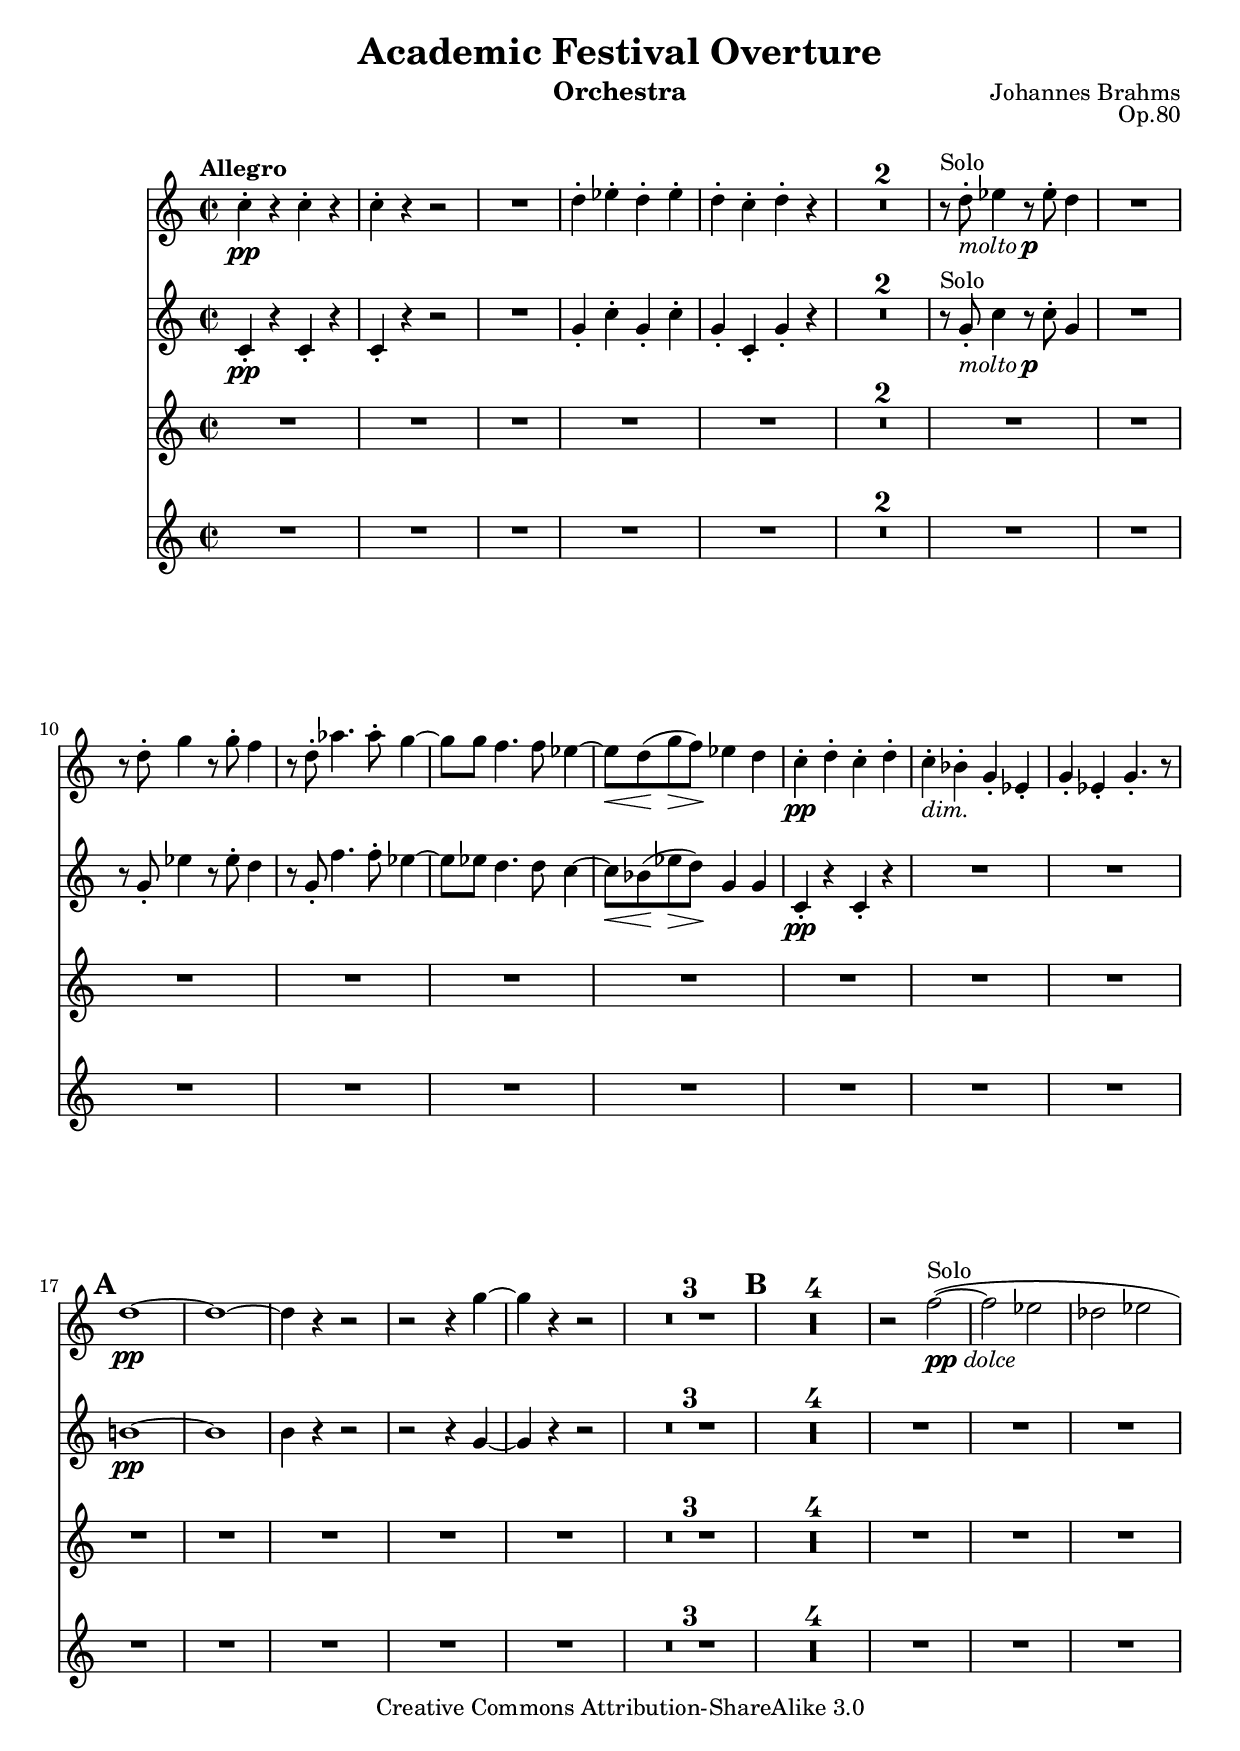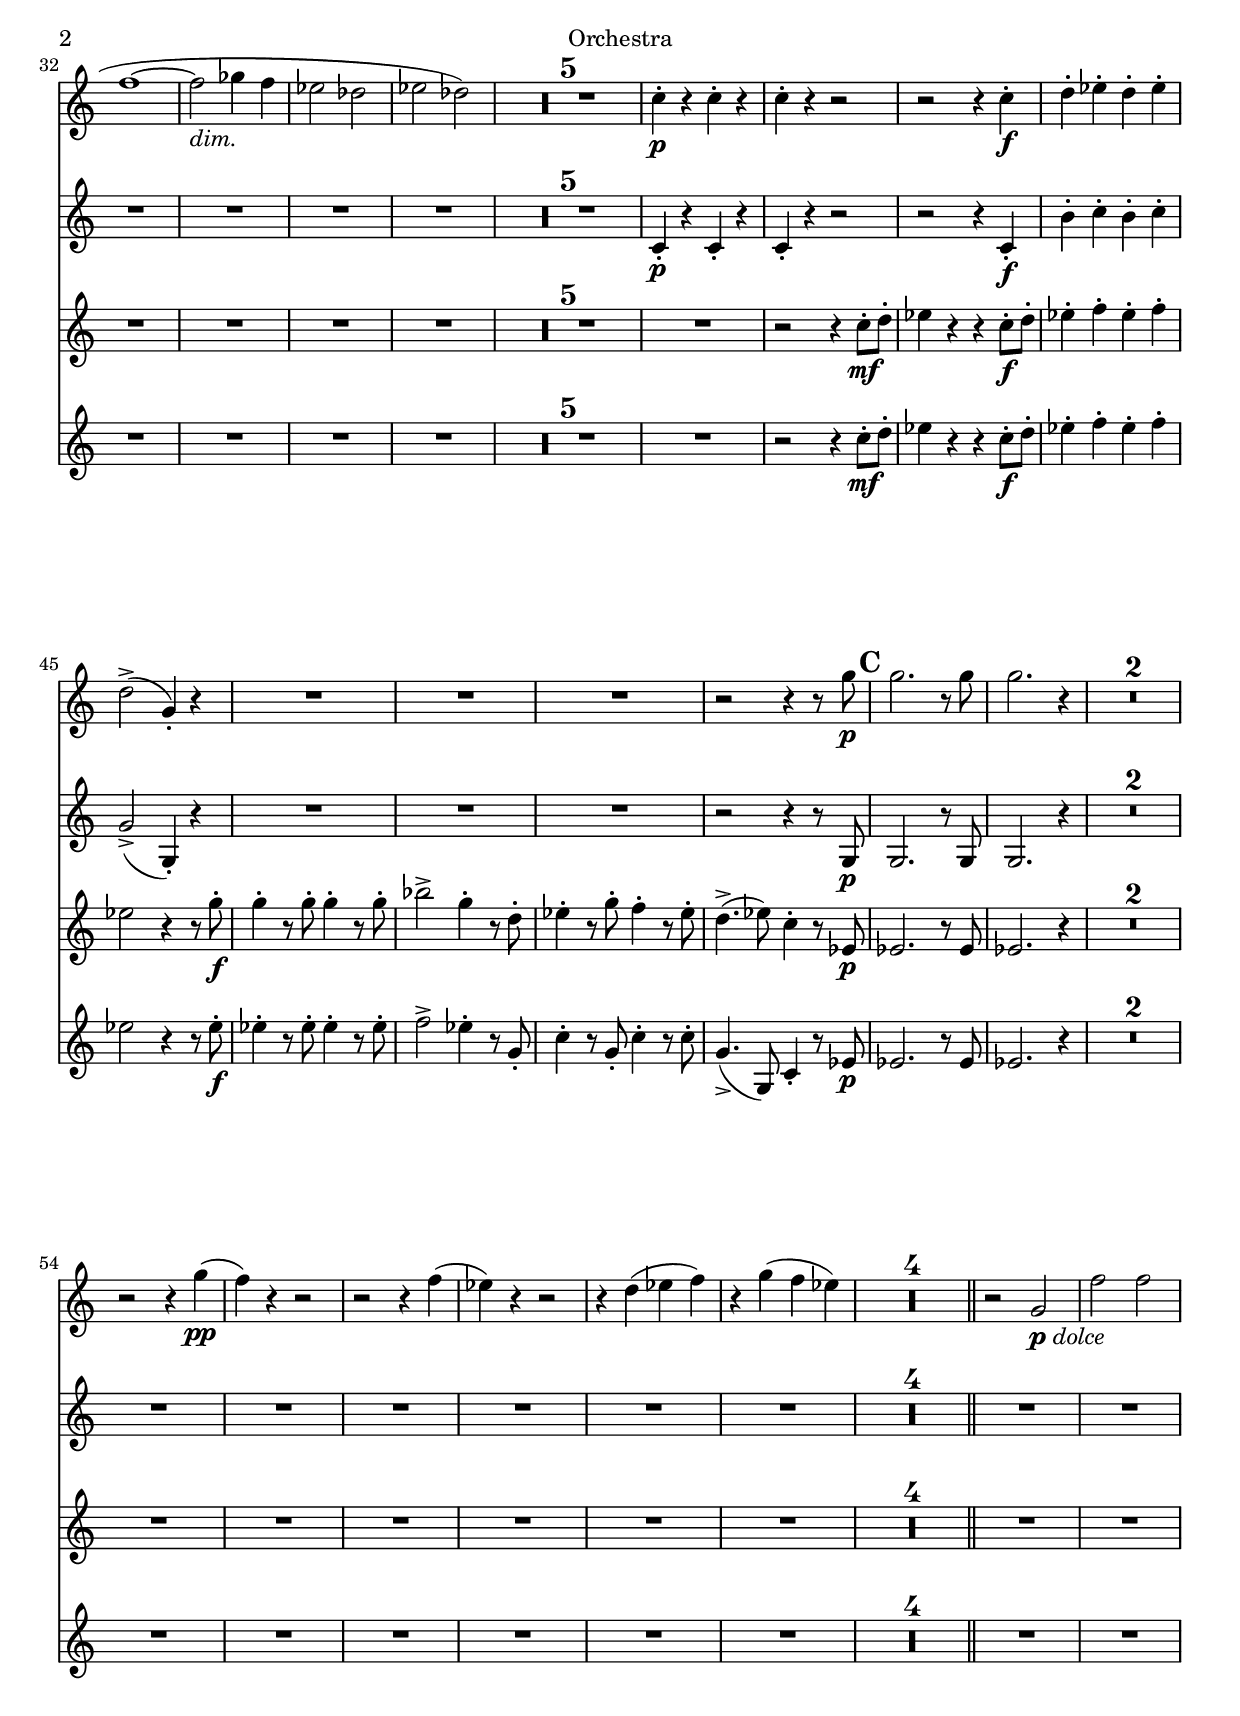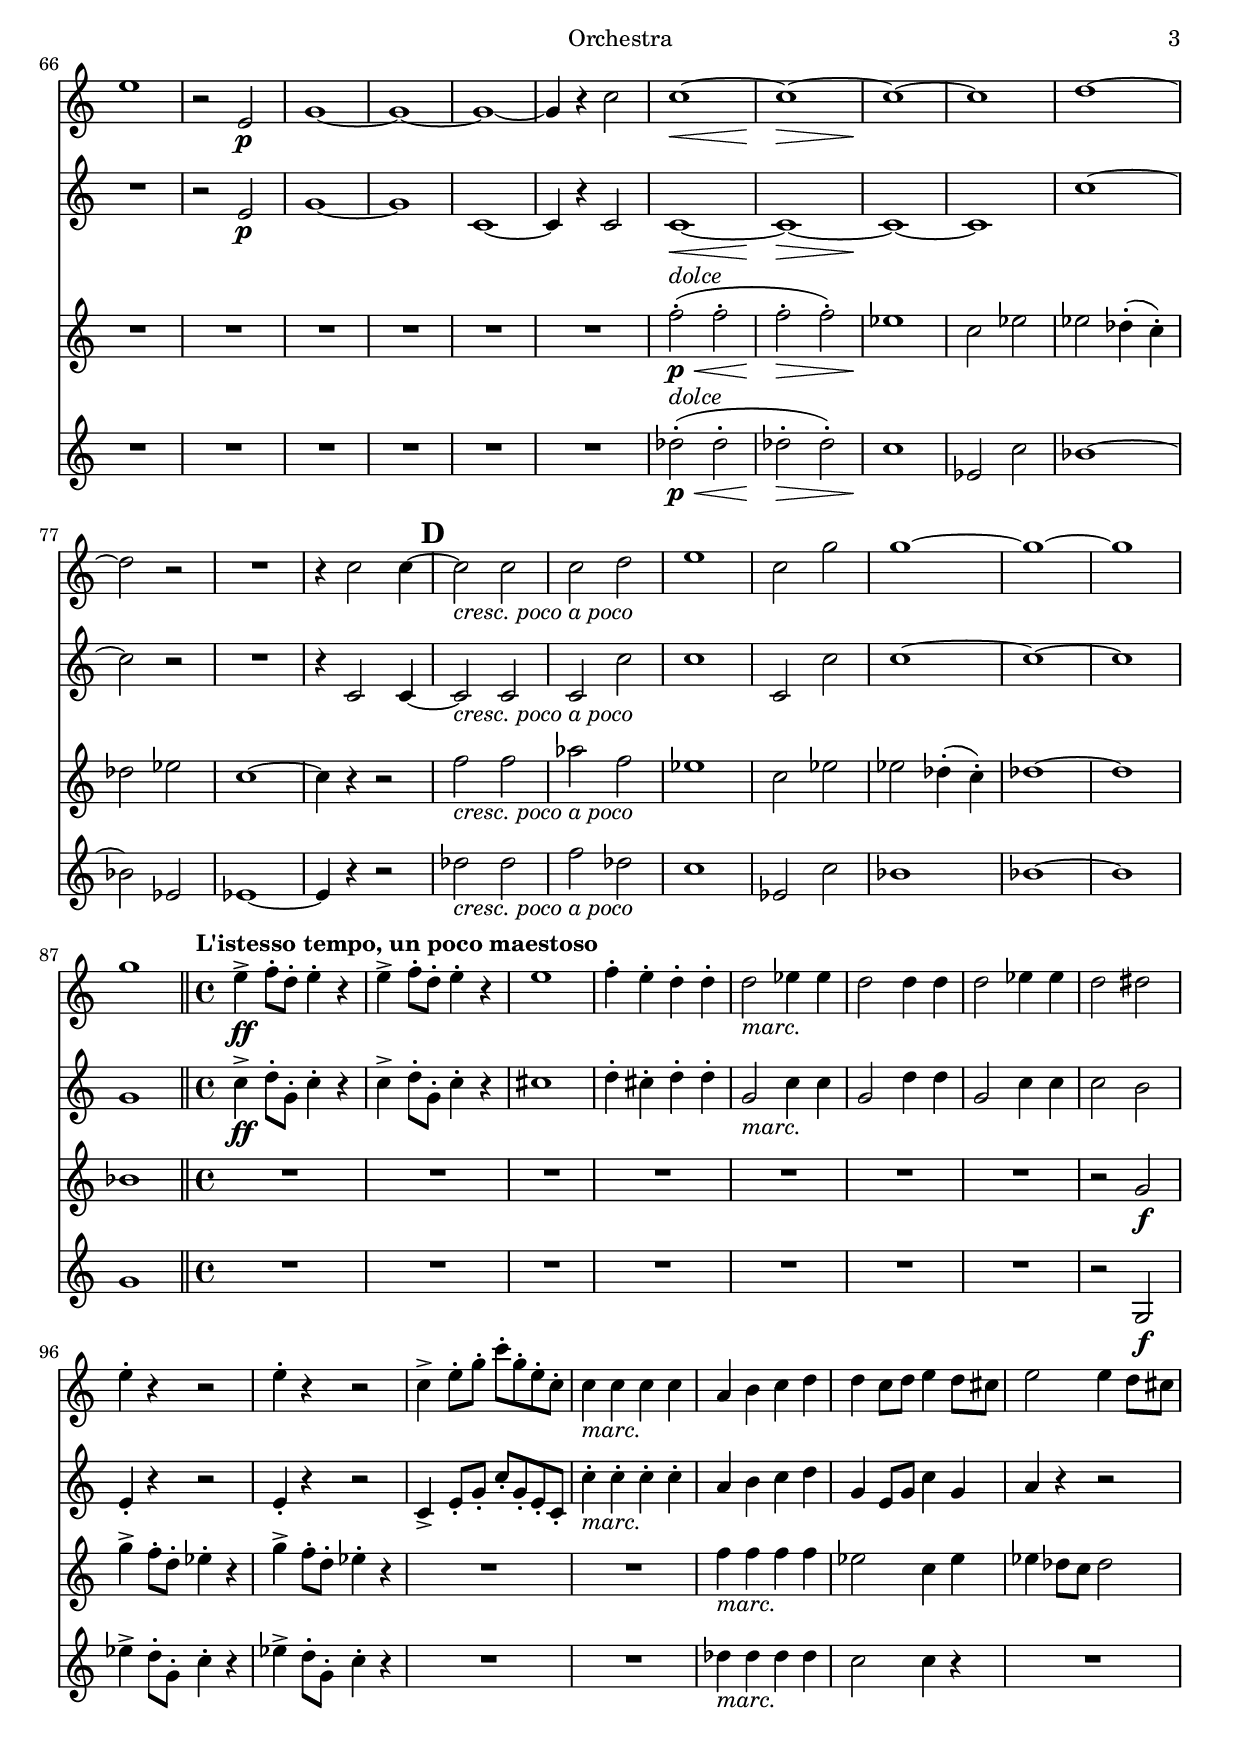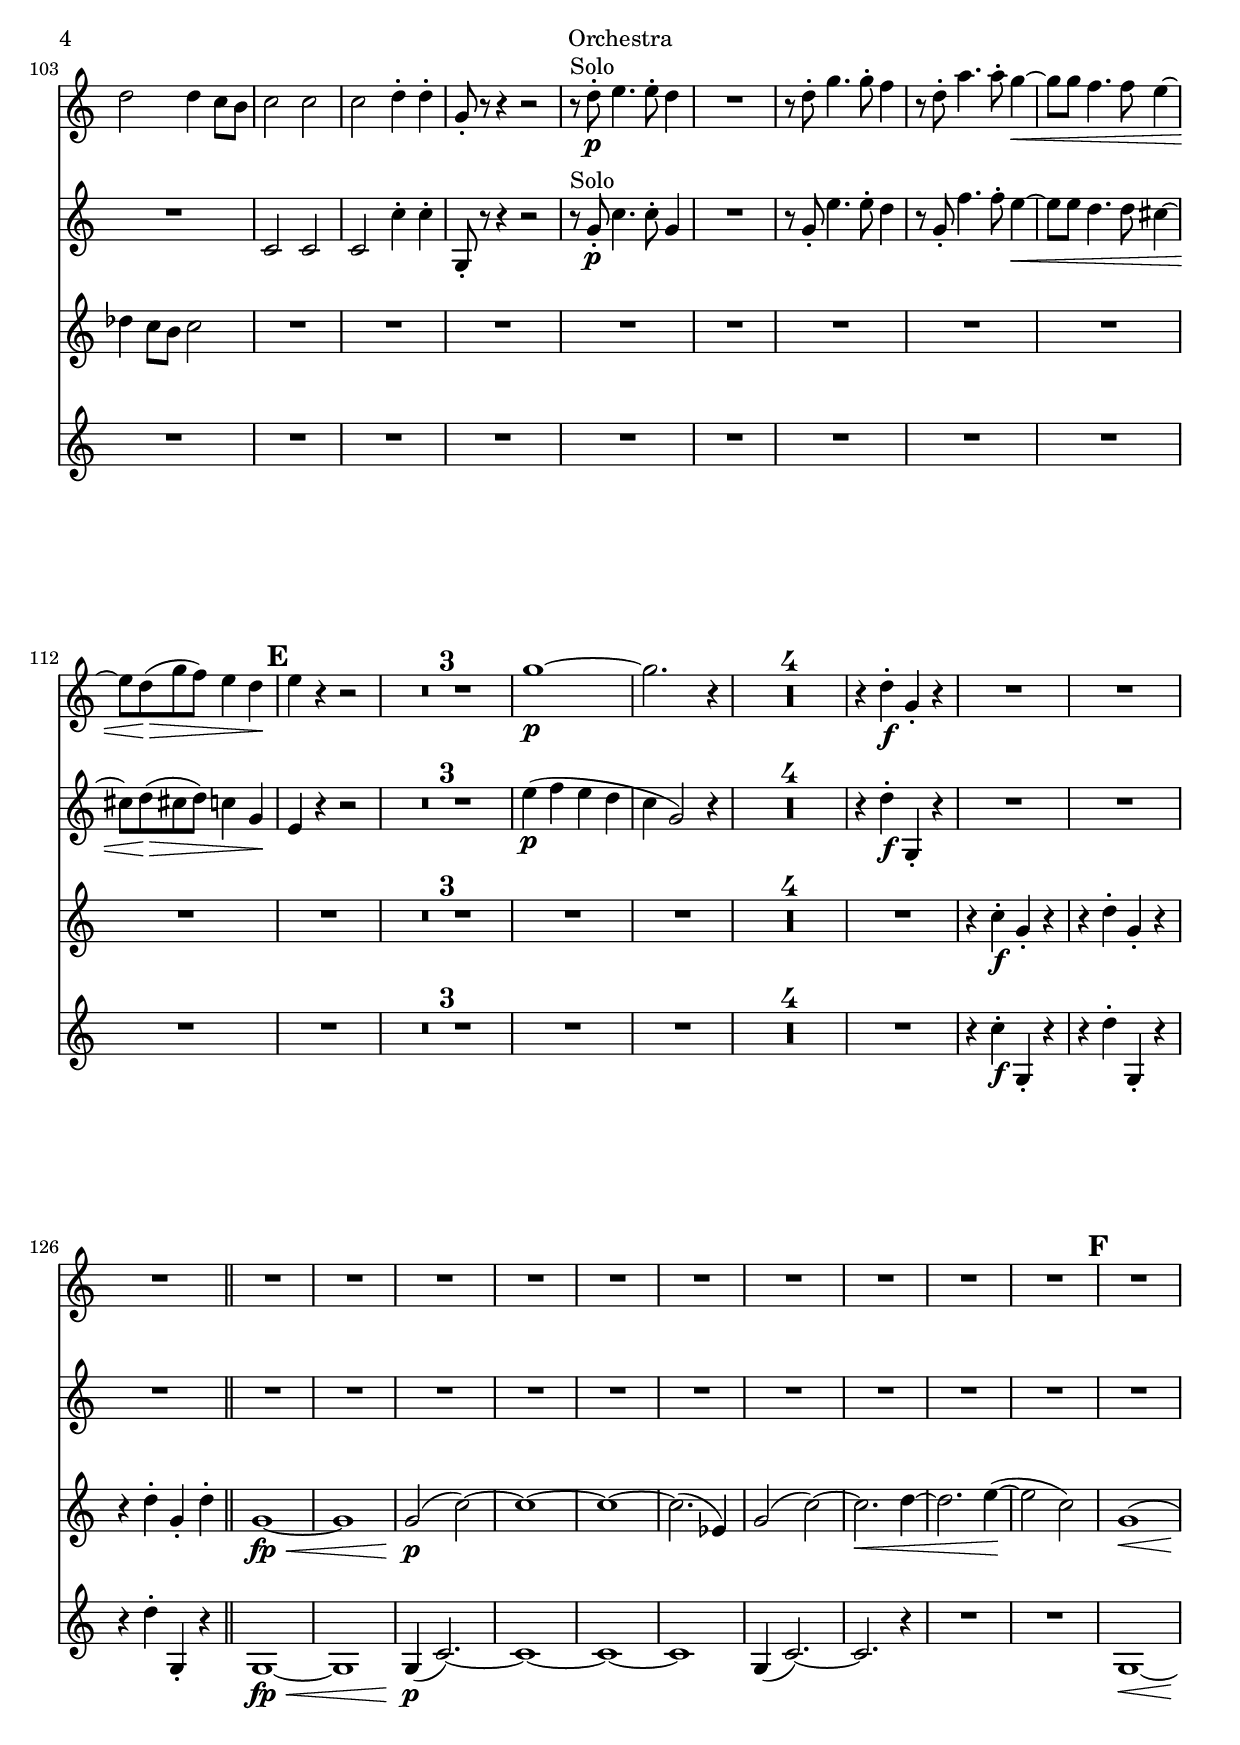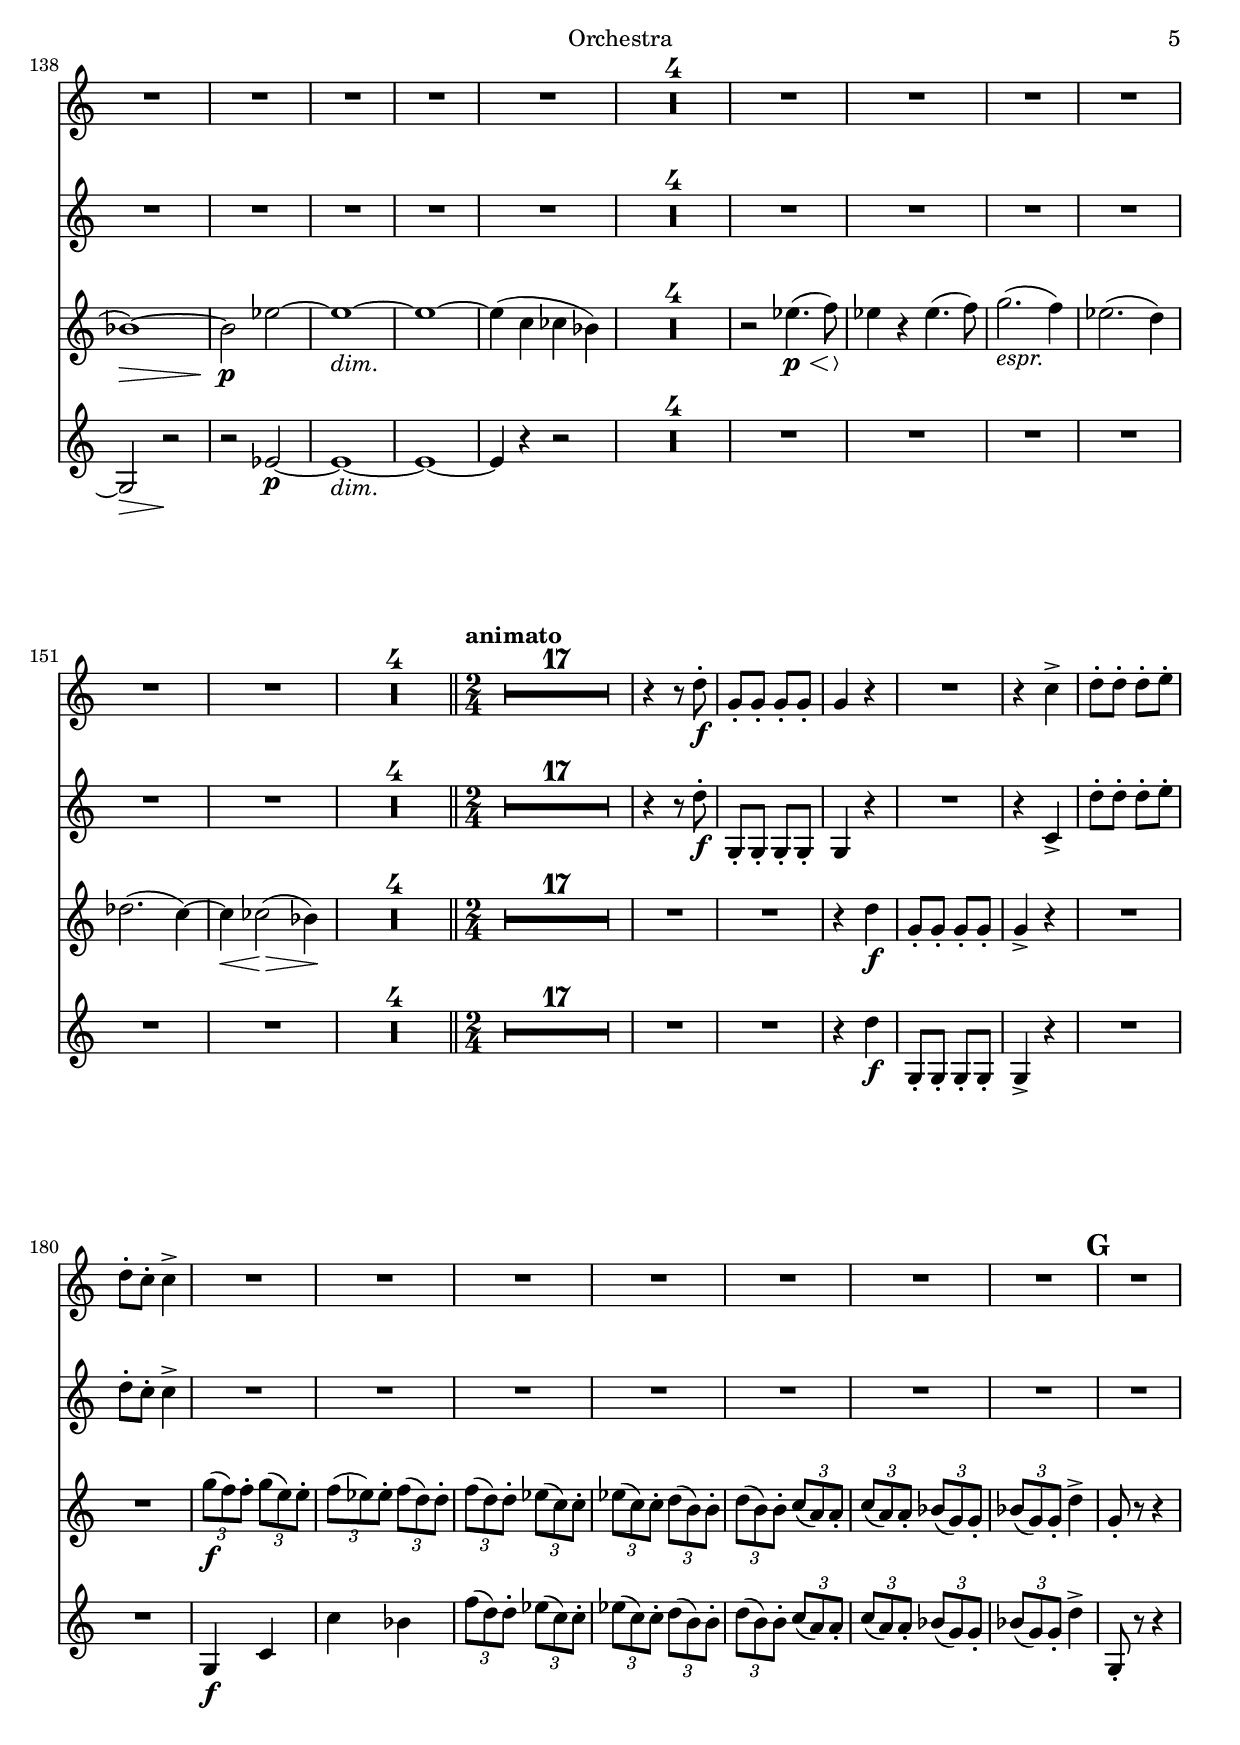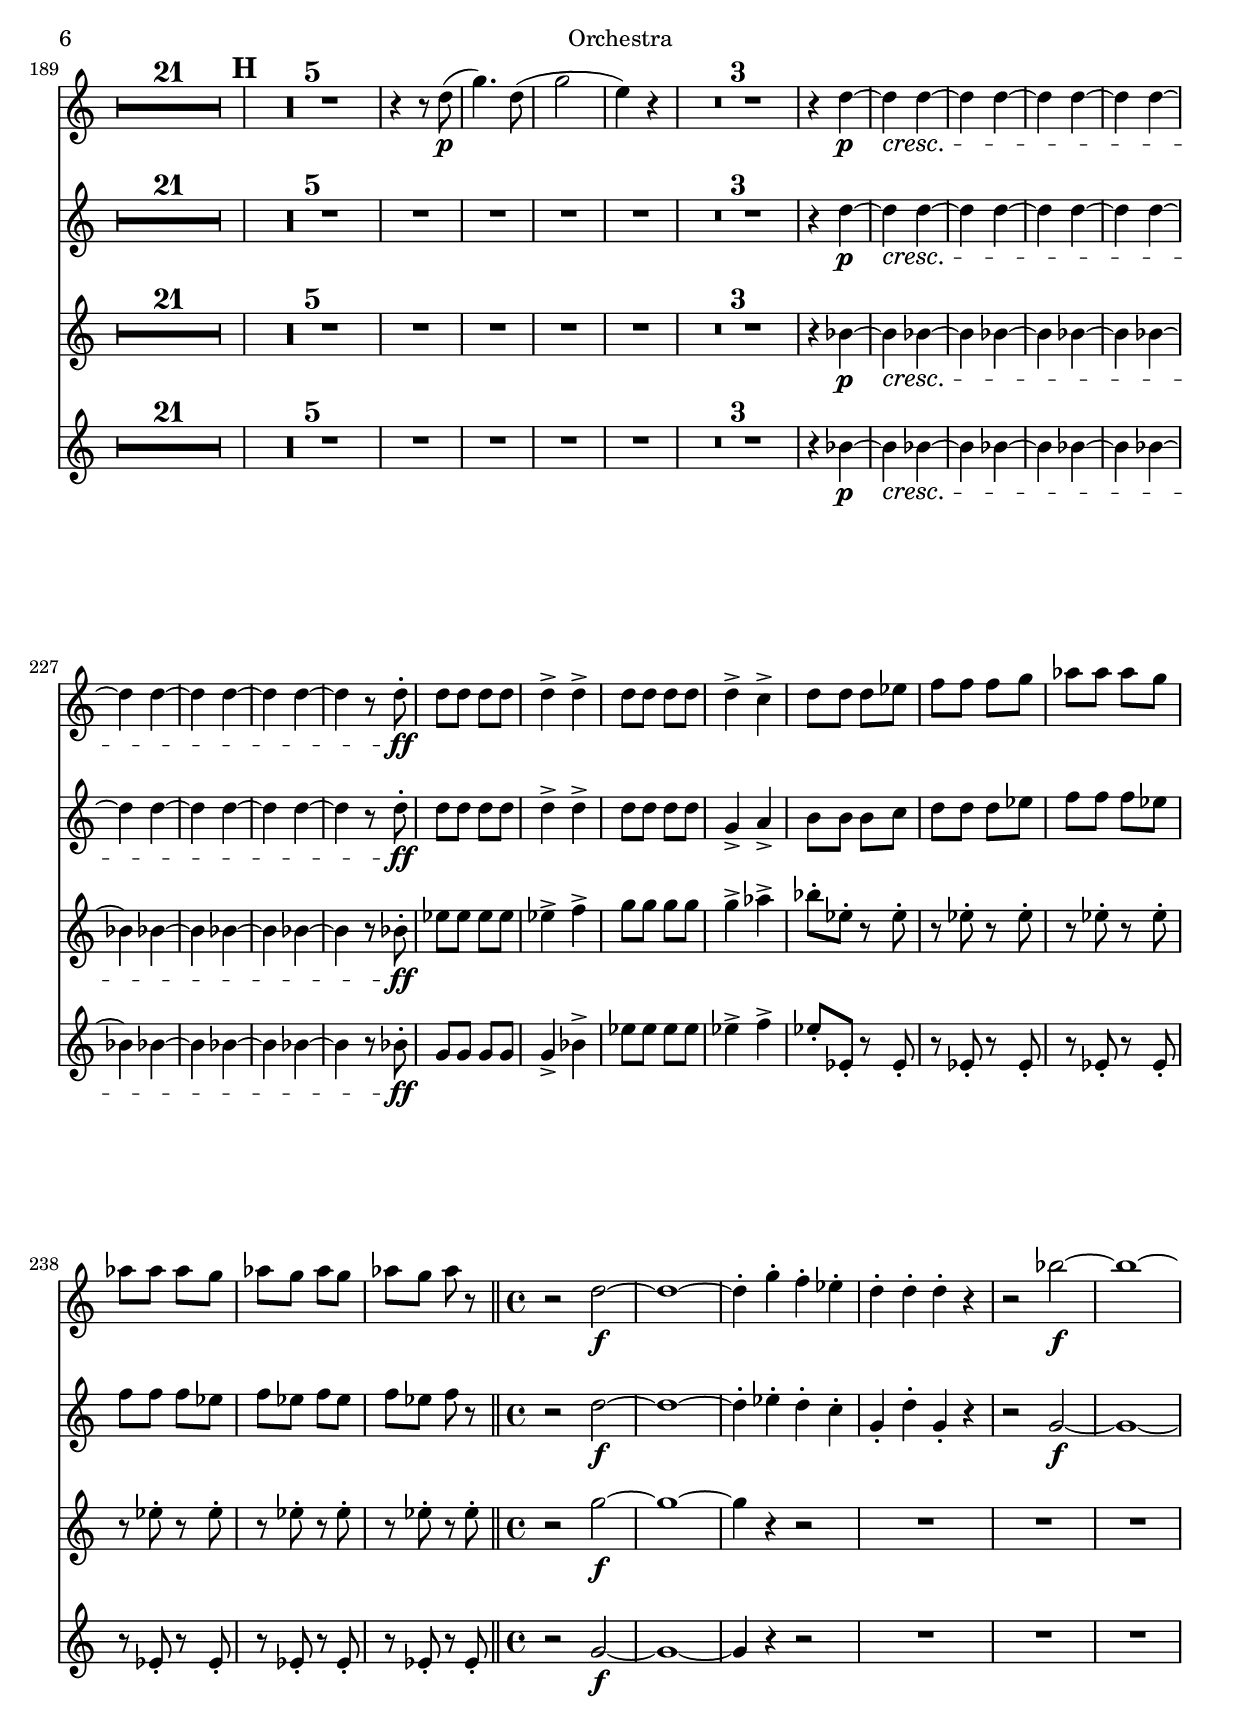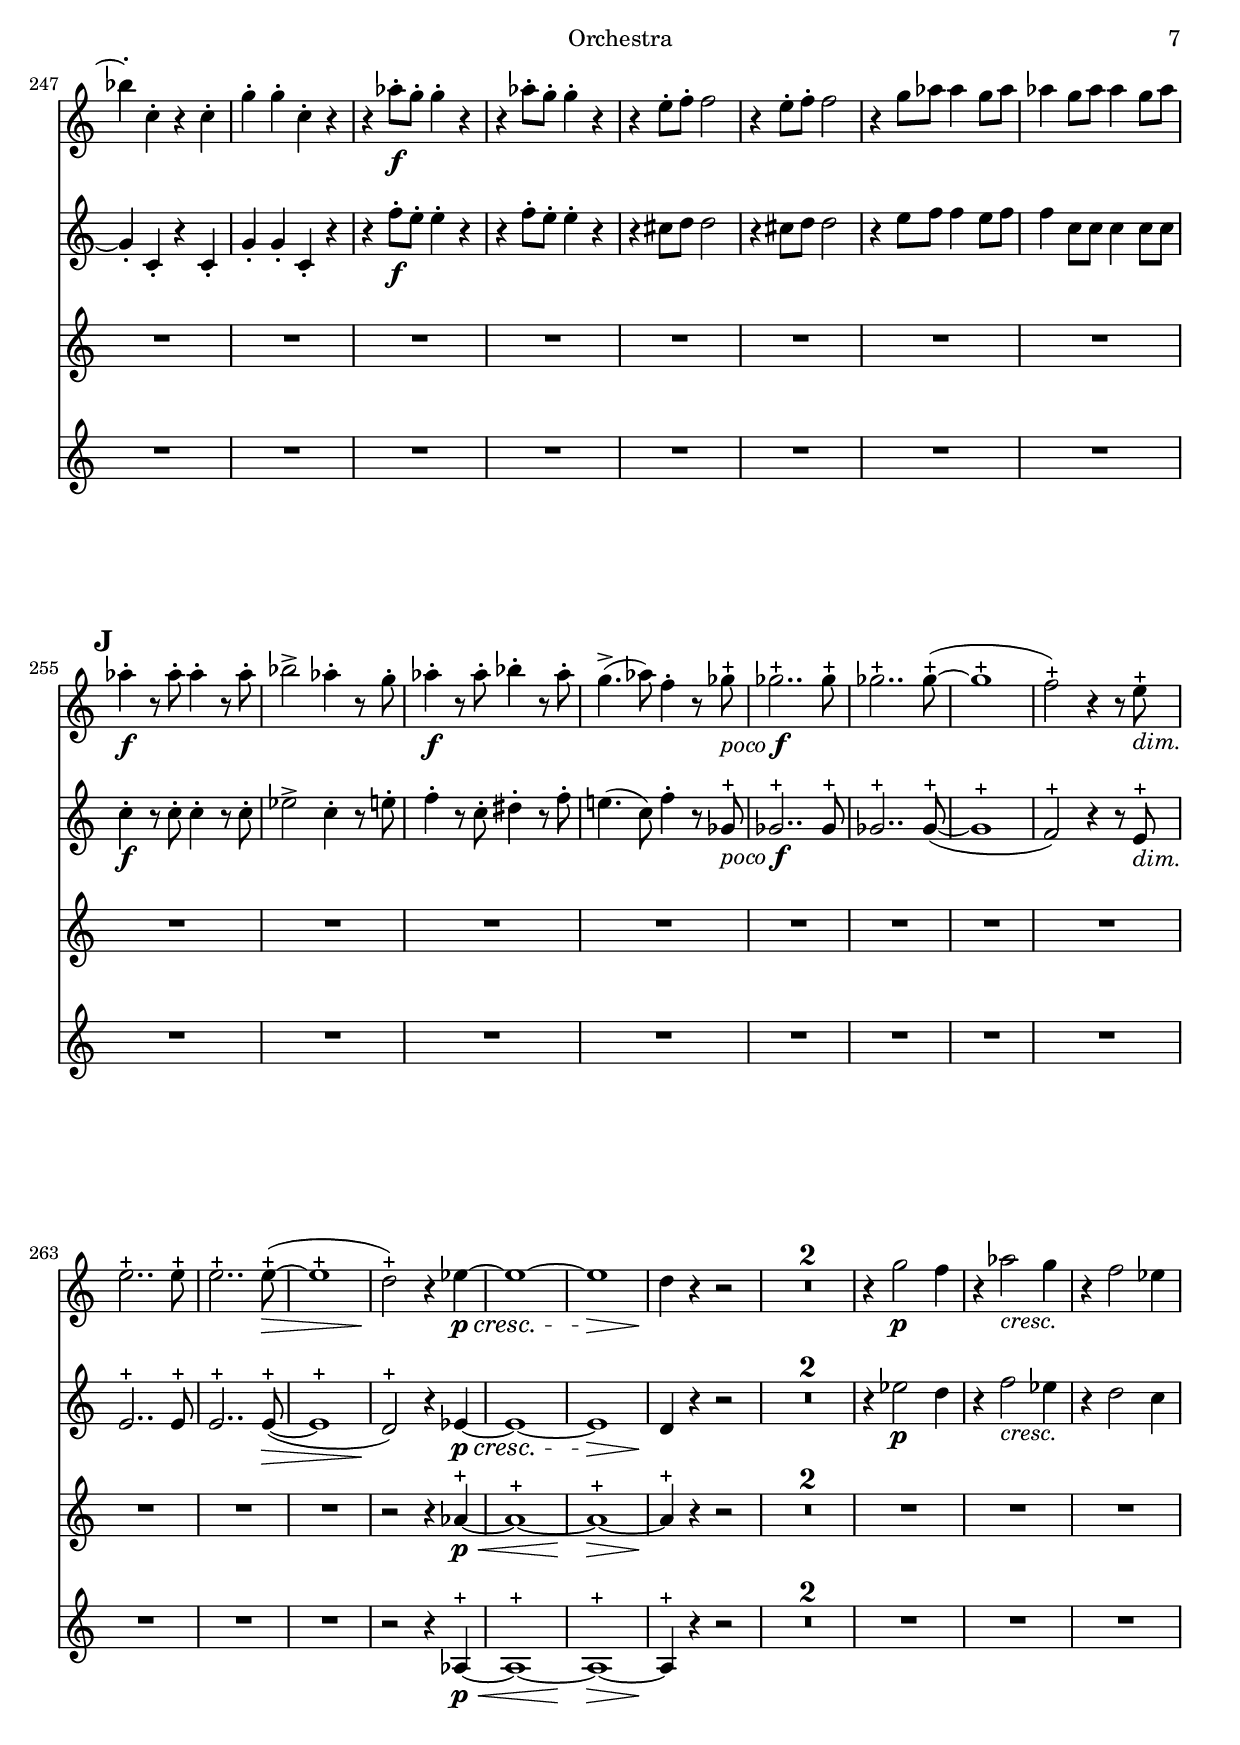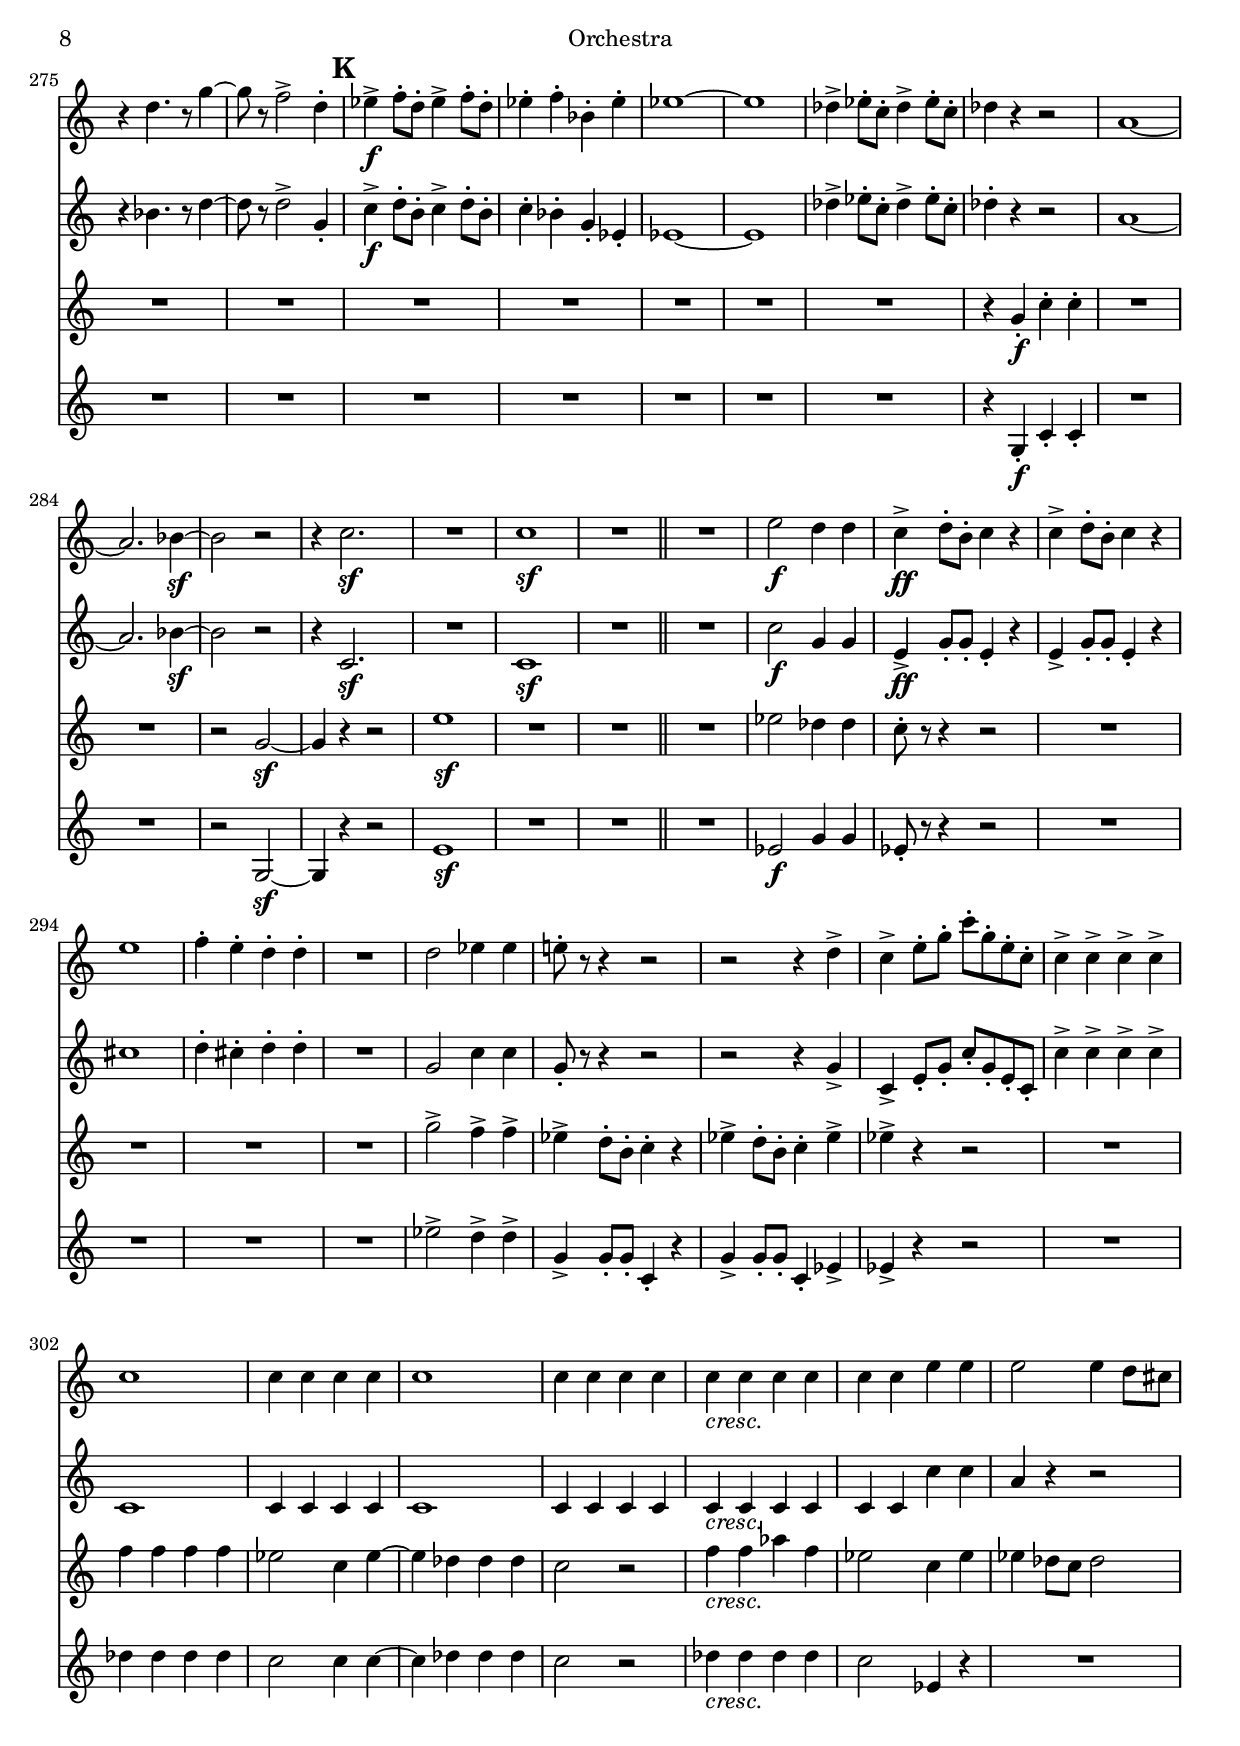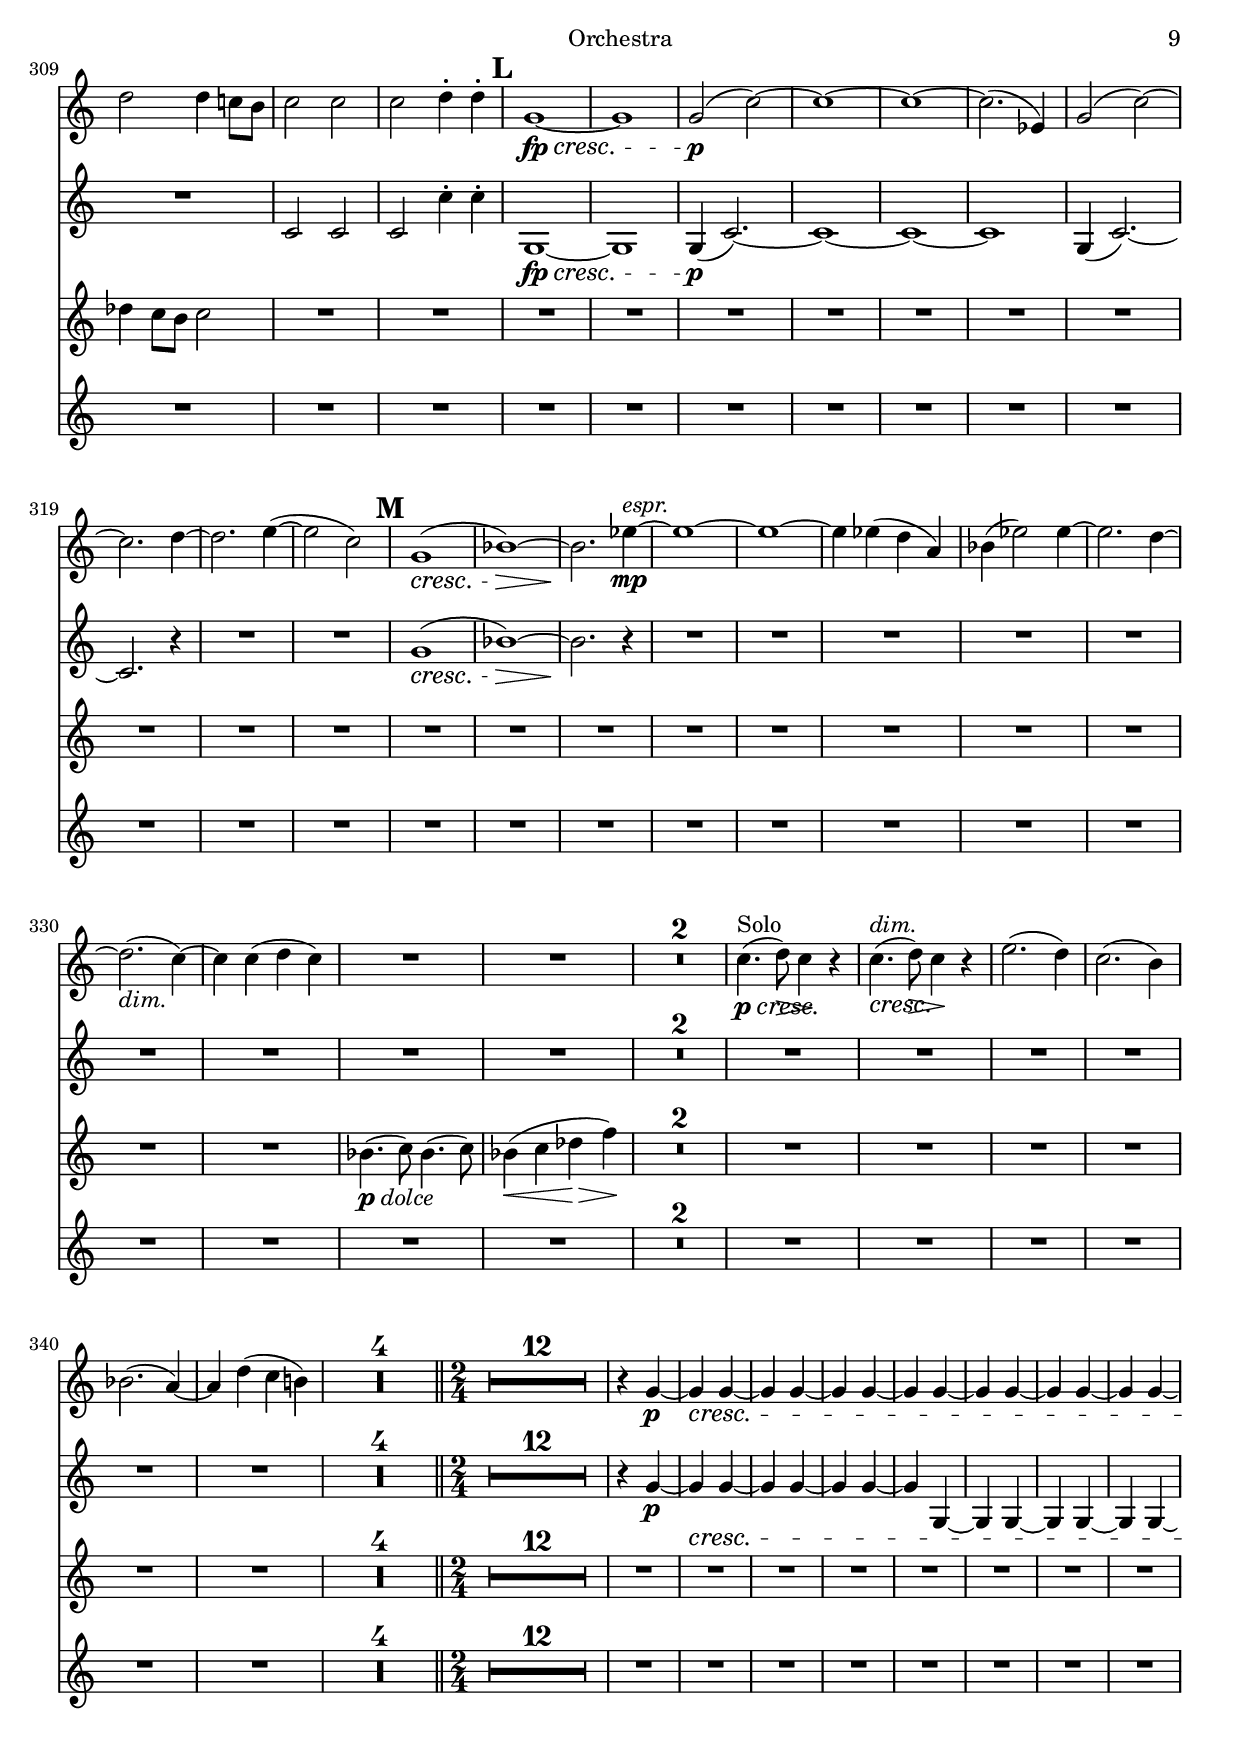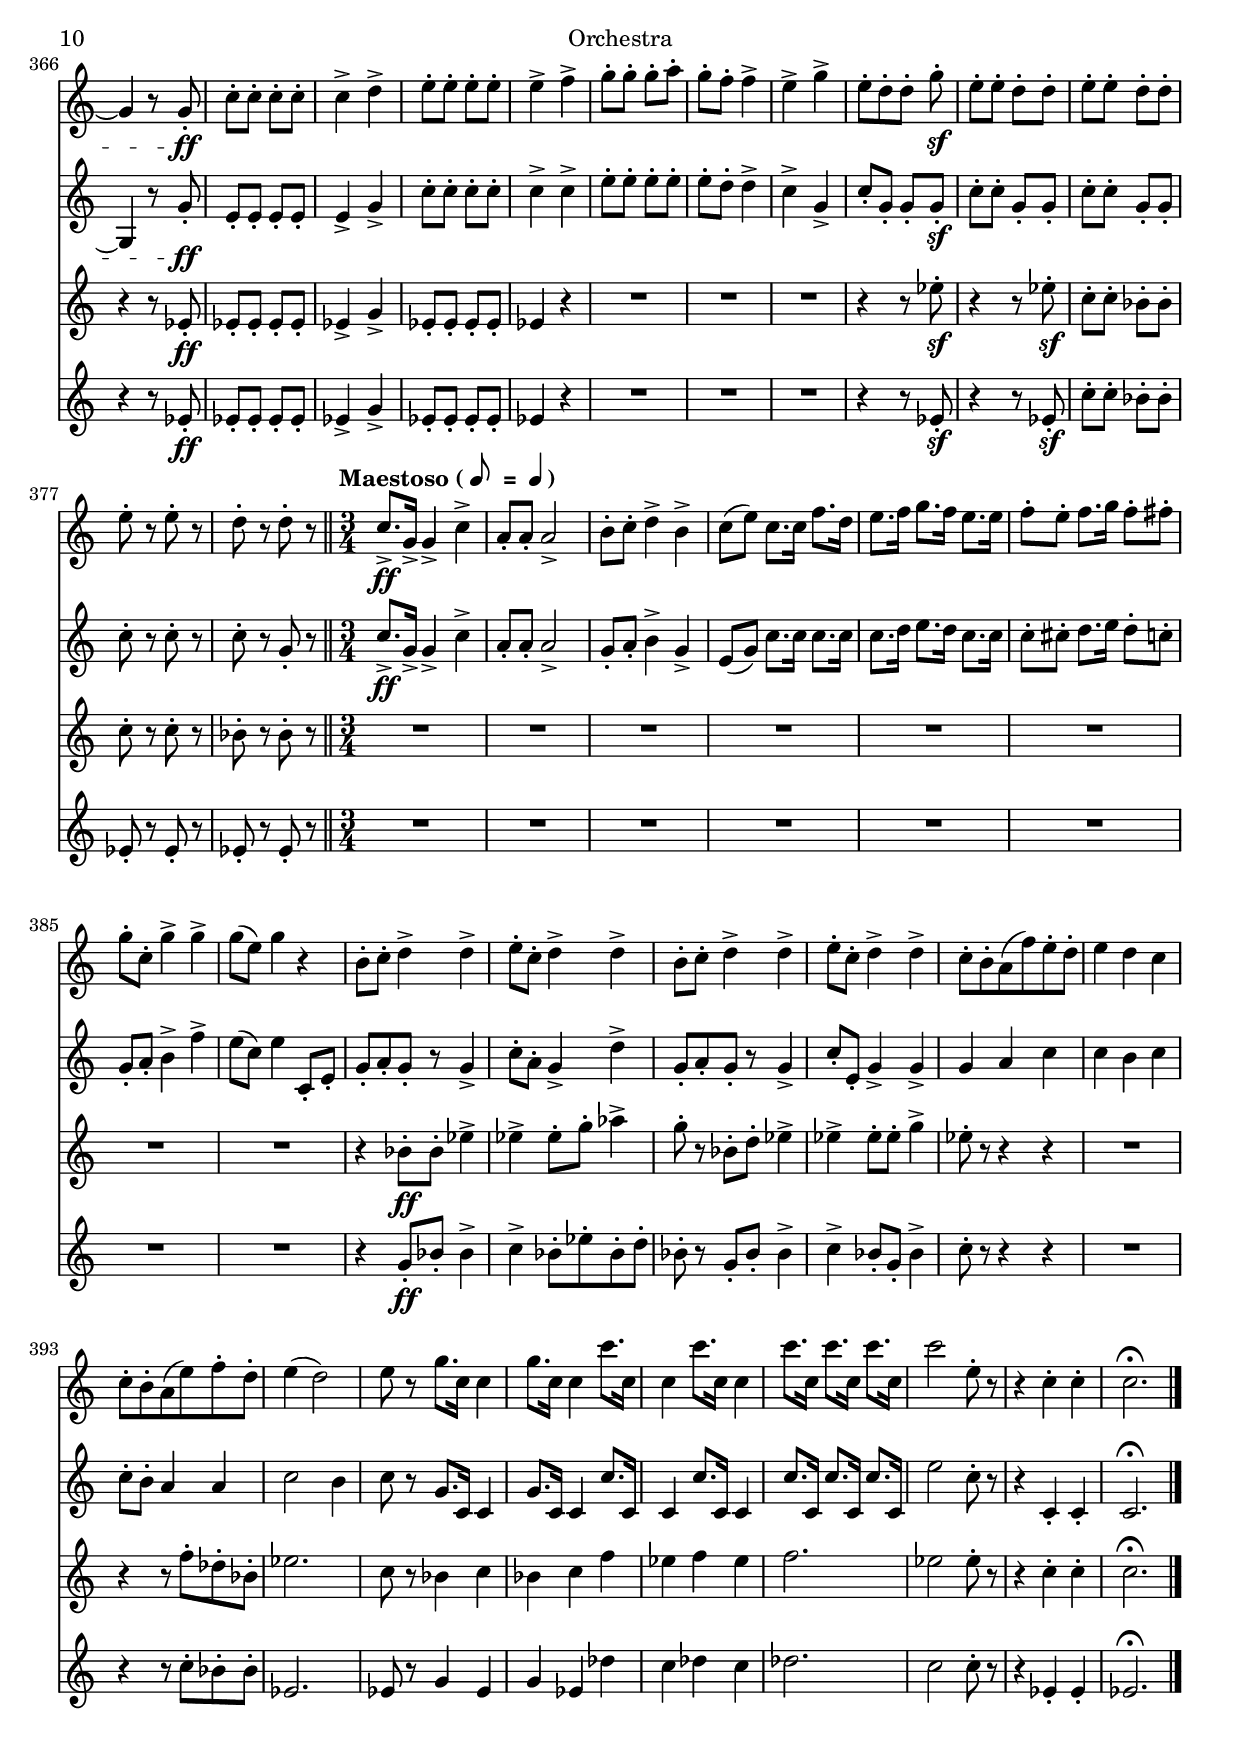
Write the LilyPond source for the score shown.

\version "2.12.2"

\include "defs.lyi"
\version "2.12.2"

%TODO: switch to relative mode
hornOne =
{
  \transposition c
  c''4-.\pp r c''-. r |
  c''4-. r r2 |
  R1 |
  d''4-. ees''-. d''-. ees''-. |
  d''-. c''-. d''-. r |
  R1*2 |
  r8^\markup{Solo} d''8-.-\markup{\italic molto \dynamic p} ees''4 r8 ees''8-. d''4 |
  R1 |
  r8 d''8-. g''4 r8 g''8-. f''4 |
  r8 d''8-. aes''4. aes''8-. g''4 ~ |
  g''8 g''8 f''4. f''8 ees''4 ~ |
  ees''8 \<  d''\! (g'' \>  f''\!) ees''4 d'' |
  c''4-.\pp d''-. c''-. d''-. |
  c''-.-\markup{\italic dim.} bes'-. g'-. ees'-. |
  g'-. ees'-. g'4.-. r8 |

  %\mark "A"
  d''1\pp ~ |
  d''1 ~ |
  d''4 r4 r2 |
  r2 r4 g'' ~ |
  g'' r4 r2 |
  R1*3 |

  %\mark "B"
  R1*4 |
  r2 f''^\markup{\hspace #0.0 \raise #0.5 Solo}_\markup{\dynamic pp \italic dolce}( ~ |
  f'' ees'' |
  des'' ees'' |
  f''1 ~ |
  f''2-\markup{\italic dim.} ges''4 f'' |
  ees''2 des'' |
  ees'' des'') |
  R1*5 |
  c''4-.\p r c''-. r |
  c''4-. r r2 |
  r r4 c''-.\f
  d''4-. ees''-. d''-. ees''-. |
  d''2->(  g'4)-. r |
  R1*3 |
  r2 r4 r8 g''\p |

  %\mark "C"
  g''2. r8 g'' |
  g''2. r4 |
  R1*2 |
  r2 r4 g''\pp( |
  f'') r r2 |
  r r4 f''( |
  ees'') r r2 |
  r4 d''( ees''  f'') |
  r4 g''( f''  ees'') |
  R1*4 |
  r2 g'-\markup{\dynamic p \italic dolce} |
  f'' f'' |
  e''1 |
  r2 e'\p |
  g'1 ~ |
  g' ~ |
  g' ~ |
  g'4 r4 c''2 |
  c''1 \< ~ |
  c''1 \> ~ |
  c''1\! ~ |
  c''1 |
  d''1 ~ |
  d''2 r2 |
  R1 |
  r4 c''2 c''4 ~ |

  %\mark "D"
  c''2-\markup{\italic {cresc. poco a poco}} c'' |
  c'' d'' |
  e''1 |
  c''2 g'' |
  g''1 ~ |
  g'' ~ |
  g'' |
  g'' |

  %\time 4/4
  e''4->\ff f''8-. d''-. e''4-. r4 |
  e''4-> f''8-. d''-. e''4-. r4 |
  e''1 |
  f''4-. e''-. d''-. d''-. |
  d''2-\markup{\italic marc.} ees''4 ees'' |
  d''2 d''4 d'' |
  d''2 ees''4 ees'' |
  d''2 dis'' |
  e''4-. r4 r2 |
  e''4-. r4 r2 |
  c''4-> e''8-. g''-. c'''-. g''-. e''-. c''-. |
  c''4-\markup{\italic marc.} c'' c'' c'' |
  a' b' c'' d'' |
  d'' c''8 d'' e''4 d''8 cis'' |
  e''2 e''4 d''8 cis'' |
  d''2 d''4 c''8 b' |
  c''2 c'' |
  c'' d''4-. d''-. |
  g'8-. r r4 r2 |
  r8^\markup{Solo} d''8-.\p e''4. e''8-. d''4 |
  R1 |
  r8 d''8-. g''4. g''8-. f''4 |
  r8 d''8-. a''4. a''8-. g''4 \< ~ |
  g''8 g''8 f''4. f''8 e''4 ~ |
  e''8  d'' \> (g'' f'') e''4  d''\! |

  %\mark "E"
  e'' r r2 |
  R1*3 |
  g''1\p ~ |
  g''2. r4 |
  R1*4 |
  r4 d''-.\f g'-. r4 |
  R1*3 |
  R1*10 |

  %\mark "F"
  R1*20 |

  %\time 2/4
  R2*17 |
  r4 r8 d''-.\f |
  g'-. g'-. g'-. g'-. |
  g'4 r |
  R2 |
  r4 c''-> |
  d''8-. d''8-. d''8-. e''8-. |
  d''8-. c''8-. c''4-> |
  R2*7 |

  %\mark "G"
  R2*22 |

  %\mark "H"
  R2*5 |
  r4 r8 d''\p( |
  g''4.) d''8( |
  g''2 |
  e''4) r |
  R2*3
  r4 d''\p ~ |
  \crescTextCresc
  d''\< d'' ~ |
  d'' d'' ~ |
  d'' d'' ~ |
  d'' d'' ~ |
  d'' d'' ~ |
  d'' d'' ~ |
  d'' d'' ~ |
  d'' r8 d''8-.\ff |
  d''8 d'' d'' d'' |
  d''4-> d''-> |
  d''8 d'' d'' d'' |
  d''4-> c''-> |
  d''8 d'' d'' ees'' |
  f'' f'' f'' g'' |
  aes'' aes'' aes'' g'' |
  aes'' aes'' aes'' g'' |
  aes'' g'' aes'' g'' |
  aes'' g'' aes'' r |

  %\time 4/4
  r2 d''\f ~ |
  d''1 ~ |
  d''4-. g''-. f''-. ees''-. |
  d''-. d''-. d''-. r |
  r2 bes''\f ~ |
  bes''1 ~ |
  bes''4-. c''-. r c''-. |
  g''4-. g''-. c''-. r4 |
  r4 aes''8-.\f g''-. g''4-. r |
  r4 aes''8-. g''-. g''4-. r |
  r4 e''8-. f''-. f''2 |
  r4 e''8-. f''-. f''2 |
  r4 g''8 aes'' aes''4 g''8 aes'' |
  aes''4 g''8 aes'' aes''4 g''8 aes'' |

  %\mark "I"
  aes''4-.\f r8 aes''8-. aes''4-. r8 aes''-. |
  bes''2-> aes''4-. r8 g''-. |
  aes''4-.\f r8 aes''8-. bes''4-. r8 aes''-. |
  g''4.->(  aes''8) f''4-. r8 ges''-+_\markup{\italic poco \dynamic f} |
  ges''2..-+ ges''8-+ |
  ges''2..-+ ges''8~-+( |
  ges''1-+ |
  f''2)-+ r4 r8 e''-+-\markup{\italic dim.} |
  e''2..-+ e''8-+ |
  e''2..-+ e''8-+( \> ~ |
  e''1-+ |
  d''2\!)-+ r4 ees''\p \< ~ |
  ees''1 ~ |
  ees''1 \> |
  d''4\! r4 r2 |
  R1*2 |
  r4 g''2\p f''4 |
  r4 aes''2-\markup{\italic cresc.} g''4 |
  r4 f''2 ees''4 |
  r4 d''4. r8 g''4 ~ |
  g''8 r8 f''2-> d''4-. |

  %\mark "K"
  ees''4->\f f''8-. d''-. ees''4-> f''8-. d''-. |
  ees''4-. f''-. bes'-. ees''-. |
  ees''1 ~ |
  ees''1 |
  des''4-> ees''8-. c''-. des''4-> ees''8-. c''-. |
  des''4 r r2 |
  a'1 ~ |
  a'2. bes'4\sf ~ |
  bes'2 r2 |
  r4 c''2.\sf |
  R1 |
  c''1\sf |
  R1 |
  R1 |
  e''2\f d''4 d'' |
  c''4->\ff d''8-. b'-. c''4 r4 |
  c''4-> d''8-. b'-. c''4 r4 |
  e''1 |
  f''4-. e''-. d''-. d''-. |
  R1 |
  d''2 ees''4 ees''4 |
  e''!8-. r8 r4 r2 |
  r2 r4 d''-> |
  c''4-> e''8-. g''-. c'''-. g''-. e''-. c''-. |
  c''4-> c''4-> c''4-> c''4-> |
  c''1 |
  c''4 c'' c'' c'' |
  c''1 |
  c''4 c'' c'' c'' |
  c''-\markup{\italic cresc.} c'' c'' c'' |
  c'' c'' e'' e'' |
  e''2 e''4 d''8 cis'' |
  d''2 d''4 c''!8 b' |
  c''2 c'' |
  c'' d''4-. d''-. |

  %\mark "L"
  g'1\fp \< ~ |
  g' |
  g'2\p(  c'') ~ |
  c''1 ~ |
  c''1 ~ |
  c''2.(  ees'4) |
  g'2(  c'') ~ |
  c''2. d''4 ~ |
  d''2. e''4( ~ |
  e''2 c'') |

  %\mark "M"
  g'1( \< |
  bes'1) \> ~ |
  bes'2.\! ees''4\mp^\markup{\italic espr.} ~ |
  ees''1 ~ |
  ees''1 ~ |
  ees''4 ees''4( d''  a') |
  bes'4(  ees''2) ees''4 ~ |
  ees''2. d''4 ~ |
  d''2.-\markup{\italic dim.}(  c''4) ~ |
  c'' c''( d''  c'') |
  R1*4 |
  c''4.\p^\markup{Solo}(\<  d''8) \>  c''4\! r4 |
  c''4.(\<^\markup{\italic dim.}  d''8) \>  c''4\! r4 |
  e''2.(  d''4) |
  c''2.(  b'4) |
  bes'2.(  a'4) ~ |
  a'4 d''( c''  b'!) |
  R1*4 |

  %\time 2/4
  R2*12 |
  r4 g'-\p ~ |
  \cresc g' g' ~ |
  g' g' ~ |
  g' g' ~ |
  g' g' ~ |
  g' g' ~ |
  g' g' ~ |
  g' g' ~ |
  g' r8 g'-.-\ff \endcresc |
  c''8-. c''-. c''-. c''-. |
  c''4-> d''-> |
  e''8-. e''-. e''-. e''-. |
  e''4-> f''-> |
  g''8-. g''-. g''-. a''-. |
  g''8-. f''-. f''4-> |
  e''-> g''-> |
  e''8-.[ d''-. d''-.] g''-.-\sf |
  e''-. e''-. d''-. d''-. |
  e''-. e''-. d''-. d''-. |
  e''-. r e''-. r |
  d''-. r d''-. r |

  %\time 3/4
  c''8.->-\ff g'16-> g'4-> c''-> |
  a'8-. a'-. a'2-> |
  b'8-. c''-. d''4-> b'-> |
  c''8( e'') c''8.[ c''16] f''8. d''16 |
  e''8. f''16 g''8. f''16 e''8. e''16 |
  f''8-. e''-. f''8.[ g''16] f''8-. fis''-. |
  g''8-. c''-. g''4-> g''4-> |
  g''8( e'') g''4 r |
  b'8-. c''-. d''4-> d''-> |
  e''8-. c''-. d''4-> d''-> |
  b'8-. c''-. d''4-> d''-> |
  e''8-. c''-. d''4-> d''-> |
  c''8-. b'-. a'( f'') e''-. d''-. |
  e''4 d'' c'' |
  c''8-. b'-. a'( e'') f''-. d''-. |
  e''4( d''2) |
  e''8 r g''8. c''16 c''4 |
  g''8. c''16 c''4 c'''8. c''16 |
  c''4 c'''8. c''16 c''4 |
  c'''8. c''16 c'''8. c''16 c'''8. c''16 |
  c'''2 e''8-. r |
  r4 c''-. c''-. |
  c''2.\fermata |
}


\version "2.12.2"

hornTwo = \relative c'
{
  \transposition c
  c4-.\pp r c-. r |
  c-. r r2 |
  R1 |
  g'4-. c-. g-. c-. |
  g-. c,-. g'-. r |
  R1*2 |
  r8^\markup{Solo} g-.-\markup{\italic molto \dynamic p} c4 r8 c8-. g4 |
  R1 |
  r8 g-. ees'4 r8 ees-. d4 |
  r8 g,-. f'4. f8-. ees4~ |
  ees8 ees d4. d8 c4~ |
  c8\< bes(\! ees\> d)\! g,4 g |
  c,-.\pp r c-. r |
  R1*2 |

  \mark \default
  b'!1~\pp |
  b |
  b4 r r2 |
  r r4 g~ |
  g r r2 |
  R1*3 |

  \mark \default
  R1*16 |
  c,4-.\p r c-. r |
  c-. r r2 |
  r2 r4 c-.\f |
  b'-. c-. b-. c-. |
  g2->( g,4-.) r |
  R1*3 |
  r2 r4 r8 g\p |
  g2. r8 g |
  g2. r4 |
  R1*12 |

  R1*3 |
  r2 e'\p |
  g1~ |
  g |
  c,~ |
  c4 r c2 |
  c1~\< |
  c~\> |
  c~\! |
  c |
  c'~ |
  c2 r |
  R1 |
  r4 c,2 c4~ |

  \mark \default
  c2_\markup{\italic{cresc. poco a poco}} c |
  c c' |
  c1 |
  c,2 c' |
  c1~ | c~ | c | g |

  c4->\ff d8-. g,-. c4-. r |
  c4-> d8-. g,-. c4-. r |
  cis1 |
  d4-. cis-. d-. d-. |
  g,2_\markup{\italic marc.} c4 c |
  g2 d'4 d |
  g,2 c4 c |
  c2 b |
  e,4-. r r2 |
  e4-. r r2 |
  c4-> e8-. g-. c-. g-. e-. c-. |
  c'4-._\markup{\italic marc.} c-. c-. c-. |
  a b c d |
  g, e8 g c4 g |
  a r r2 |
  R1 |
  c,2 c |
  c c'4-. c-. |
  g,8-. r r4 r2 |
  r8^\markup{Solo} g'-.\p c4. c8-. g4 |
  R1 |
  r8 g-. e'4. e8-. d4 |
  r8 g,-. f'4. f8-. e4~\< |
  e8 e d4. d8 cis4~ |
  cis8 d(\> cis d) c4 g\! |

  \mark \default
  e r r2 |
  R1*3 |
  e'4(\p f e d |
  c g2) r4 |
  R1*4 |
  r4 d'-.\f g,,-. r |
  R1*3 |

  R1*10 |

  \mark \default
  R1*20 |
  
  %\time 2/4
  R2*17 |
  r4 r8 d''8-.\f |
  g,,-. g-. g-. g-. |
  g4 r |
  R2 |
  r4 c-> |
  d'8-. d-. d-. e-. |
  d-. c-. c4-> |
  R2*7 |

  \mark \default
  R2*22 |
  
  \mark \default
  R2*12 |
  r4 d~\p |
  \crescTextCresc
  d\< d~ |
  \repeat unfold 6 {d d~}
  d r8 d-.\ff |
  d d d d |
  d4-> d-> |
  d8 d d d |
  g,4-> a-> |
  b8 b b c |
  d d d ees |
  f f f ees |
  f f f ees |
  f ees f ees |
  f ees f r |

  %\time 4/4
  r2 d2~\f |
  d1~ |
  d4-. ees-. d-. c-. |
  g-. d'-. g,-. r |
  r2 g2~\f |
  g1~ |
  g4-. c,-. r c-. |
  g'-. g-. c,-. r |
  r4 f'8-.\f e-. e4-. r4 |
  r4 f8-. e-. e4-. r4 |
  r4 cis8 d d2 |
  r4 cis8 d d2 |
  r4 e8 f f4 e8 f |
  f4 c8 c c4 c8 c |

  \mark \default
  c4-.\f r8 c-. c4-. r8 c-. |
  ees2-> c4-. r8 e-. |
  f4-. r8 c-. dis4-. r8 f-. |
  e!4.( c8) f4-. r8 ges,-+_\markup{\italic poco \dynamic f} |
  ges2..-+ ges8-+ |
  ges2..-+ ges8-+( ~ |
  ges1-+ |
  f2)-+ r4 r8 e-+_\markup{\italic dim.} |
  e2..-+ e8-+ |
  e2..-+ e8-+( \> ~ |
  e1-+ |
  d2\!)-+ r4 ees\p \< ~ |
  ees1 ~ |
  ees1\! \> |
  d4\! r4 r2 |
  R1*2 |

  r4 ees'2\p d4 |
  r4 f2_\markup{\italic cresc.} ees4 |
  r4 d2 c4 |
  r4 bes4. r8 d4~ |
  d8 r d2-> g,4-. |

  \mark \default
  c4->\f d8-. b-. c4-> d8-. b-. |
  c4-. bes-. g-. ees-. |
  ees1~ | ees |
  des'4-> ees8-. c-. des4-> ees8-. c-. |
  des4-. r r2 |
  a1~ |
  a2. bes4~\sf |
  bes2 r |
  r4 c,2.\sf |
  R1 |
  c\sf |
  R1 |

  R1 |
  c'2\f g4 g |
  e->\ff g8-. g-. e4-. r |
  e-> g8-. g-. e4-. r |
  cis'1 |
  d4-. cis-. d-. d-. |
  R1 |
  g,2 c4 c |
  g8-. r r4 r2 |
  r2 r4 g-> |
  c,-> e8-. g-. c-. g-. e-. c-. |
  c'4-> c-> c-> c-> |
  c,1 |
  c4 c c c |
  c1 |
  c4 c c c |
  c4_\markup{\italic cresc.} c c c |
  c c c' c |
  a r r2 |
  R1 |
  c,2 c |
  c c'4-. c-. |

  \mark \default
  g,1~\fp\< |
  g |
  g4(\p c2.~) |
  c1~ | c~ | c |
  g4( c2.~) |
  c2. r4 |
  R1*2

  \mark \default
  g'1(\< |
  bes~)\> |
  bes2.\! r4 |
  R1*21 |

  %\time 2/4
  R2*12
  r4 g~\p\cresc |
  g g~ |
  g g~ |
  g g~ |
  g g,~ |
  g g~ |
  g g~ |
  g g~ |
  g r8 g'-.\ff |
  e-. e-. e-. e-. |
  e4-> g-> |
  c8-. c-. c-. c-. |
  c4-> c-> |
  e8-. e-. e-. e-. |
  e-. d-. d4-> |
  c-> g-> |
  c8-. g-. g-. g-.\sf |
  c-. c-. g-. g-. 
  c-. c-. g-. g-. 
  c-. r c-. r |
  c-. r g-. r |

  %\time 3/4
  c8.->\ff g16-> g4-> c-> |
  a8-. a-. a2-> |
  g8-. a-. b4-> g-> |
  e8( g) c8.[ c16] c8. c16 |
  c8. d16 e8. d16 c8. c16 |
  c8-. cis-. d8.[ e16] d8-. c-. |
  g8-. a-. b4-> f'-> |
  e8( c) e4 c,8-. e-. |
  g-. a-. g-. r g4-> |
  c8-. a-. g4-> d'-> |
  g,8-. a-. g-. r g4-> |
  c8-. e,-. g4-> g-> |
  g a c |
  c b c |
  c8-. b-. a4 a |
  c2 b4 |
  c8 r g8. c,16 c4 |
  g'8. c,16 c4 c'8. c,16 |
  c4 c'8. c,16 c4 |
  c'8. c,16 c'8. c,16 c'8. c,16 |
  e'2 c8-. r |
  r4 c,4-. c-. |
  c2.\fermata |
}


\version "2.12.2"

hornThree = \relative c''
{
  \transposition e
  R1*16 |

  \mark \default
  R1*8 |

  \mark \default
  R1*17 |
  r2 r4 c8-.\mf d-. |
  ees4 r r c8-.\f d-. |
  ees4-. f-. ees-. f-. |
  ees2 r4 r8 g-.\f |
  g4-. r8 g-. g4-. r8 g-. |
  bes2-> g4-. r8 d-. |
  ees4-. r8 g-. f4-. r8 ees-. |
  d4.->( ees8) c4-. r8 ees,\p |

  \mark \default
  ees2. r8 ees |
  ees2. r4 |
  R1*12 |
  R1*8 |
  f'2-.(\p^\markup{\italic dolce}\< f-. |
  f-.\> f-.) |
  ees1\! |
  c2 ees |
  ees des4-.( c-.) |
  des2 ees |
  c1~ |
  c4 r r2 |

  \mark \default
  f2_\markup{\italic{cresc. poco a poco}} f |
  aes f |
  ees1 |
  c2 ees |
  ees des4-.( c-.) |
  des1~ | des | bes |

  %\time 4/4
  R1*7 |
  r2 g\f |
  g'4-> f8-. d-. ees4-. r |
  g4-> f8-. d-. ees4-. r |
  R1*2 |
  f4_\markup{\italic marc.} f f f |
  ees2 c4 ees |
  ees des8 c des2 |
  des4 c8 b c2 |
  R1*9 |

  \mark \default
  R1*11 |
  r4 c-.\f g-. r |
  r4 d'-. g,-. r |
  r4 d'-. g,-. d'-. |
  g,1~\fp\< | g
  g2(\p c~) |
  c1~ | c~ | c2.( ees,4) |
  g2( c~) |
  c2.\< d4~ |
  d2. e4~(\! |
  e2 c) |

  \mark \default
  g1(\< |
  bes~\>) |
  bes2\p ees~ |
  ees1~_\markup{\italic dim.}
  ees~ |
  ees4( c ces bes) |
  R1*4 |
  r2 ees4.\p\<( f8)\> |
  ees4\! r ees4.( f8) |
  g2.(_\markup{\italic espr.} f4) |
  ees2.( d4) |
  des2.( c4~) |
  c\< ces2(\> bes4)\! |
  R1*4 |

  %\time 2/4
  R2*19 |
  r4 d\f |
  g,8-. g-. g-. g-. |
  g4-> r |
  R2*2 |
  \times 2/3 {g'8(\f f) f-.} \times 2/3 {g( e) e-.} |
  \times 2/3 {f( ees) ees-.} \times 2/3 {f( d) d-.} |
  \times 2/3 {f( d) d-.} \times 2/3 {ees( c) c-.} |
  \times 2/3 {ees( c) c-.} \times 2/3 {d( b) b-.} |
  \times 2/3 {d( b) b-.} \times 2/3 {c( a) a-.} |
  \times 2/3 {c( a) a-.} \times 2/3 {bes( g) g-.} |
  \times 2/3 {bes( g) g-.} d'4-> |

  \mark \default
  g,8-. r r4 |
  R2*21 |

  \mark \default
  R2*12 |
  r4 bes~\p\cresc |
  \repeat unfold 7 {bes bes~ |}
  bes r8 bes-.\ff |
  ees ees ees ees |
  ees4-> f-> |
  g8 g g g |
  g4-> aes-> |
  bes8-. ees,-. r ees-. |
  \repeat unfold 5 {r ees-. r ees-. |}

  %\time 4/4
  r2 g~\f |
  g1~ |
  g4 r r2 |
  R1*11 |

  \mark \default
  R1*11 |
  r2 r4 aes,~-+\p\< |
  aes1~-+ | aes~-+\> | aes4-+\! r r2 |
  R1*7 |

  \mark \default
  R1*5 |
  r4 g-.\f c-. c-. |
  R1*2 |
  r2 g~\sf |
  g4 r r2 |
  e'1\sf |
  R1*2 |
  R1 |
  ees2 des4 des |
  c8-. r r4 r2 |
  R1*4 |
  g'2-> f4-> f-> |
  ees-> d8-. b-. c4-. r |
  ees-> d8-. b-. c4-. ees-> |
  ees-> r r2 |
  R1 |
  f4 f f f |
  ees2 c4 ees~ |
  ees des des des |
  c2 r |
  f4_\markup{\italic cresc.} f aes f |
  ees2 c4 ees |
  ees des8 c des2 |
  des4 c8 b c2 |
  R1*2 |

  \mark \default
  R1*10 |

  \mark \default
  R1*10 |
  bes4.(_\markup{\dynamic p \italic dolce} c8) bes4.( c8) |
  bes4(\< c des\> f)\! |
  R1*12 |

  %\time 2/4
  R2*20 |
  r4 r8 ees,8-.\ff |
  ees8-. ees-. ees-. ees-. |
  ees4-> g-> |
  ees8-. ees-. ees-. ees-. |
  ees4 r |
  R2*3 |
  r4 r8 ees'-.\sf |
  r4 r8 ees-.\sf |
  c-. c-. bes-. bes-. |
  c-. r c-. r |
  bes-. r bes-. r |

  %\time 3/4
  R2.*8 |
  r4 bes8-.\ff bes-. ees4-> |
  ees-> ees8-. g-. aes4-> |
  g8-. r bes,-. d-. ees4-> |
  ees-> ees8-. ees-. g4-> |
  ees8-. r r4 r4 |
  R2. |
  r4 r8 f8-. des-. bes-. |
  ees2. |
  c8 r bes4 c |
  bes c f |
  ees f ees |
  f2. |
  ees2 ees8-. r |
  r4 c-. c-. |
  c2.\fermata |
}


\version "2.12.2"

hornFour = \relative c''
{
  \transposition e
  R1*16 |

  \mark \default
  R1*8 |

  \mark \default
  R1*17 |
  r2 r4 c8-.\mf d-. |
  ees4 r r c8-.\f d-. |
  ees4-. f-. ees-. f-. |
  ees2 r4 r8 ees-.\f |
  ees4-. r8 ees-. ees4-. r8 ees-. |
  f2-> ees4-. r8 g,-. |
  c4-. r8 g-. c4-. r8 c-. |
  g4.->( g,8) c4-. r8 ees\p |

  \mark \default
  ees2. r8 ees |
  ees2. r4 |
  R1*12 |
  R1*8 |
  des'2-.(\p^\markup{\italic dolce}\< des-. |
  des-.\> des-.) |
  c1\! |
  ees,2 c' |
  bes1~ |
  bes2 ees, |
  ees1~ |
  ees4 r r2 |

  \mark \default
  des'2_\markup{\italic{cresc. poco a poco}} des |
  f des |
  c1 |
  ees,2 c' |
  bes1 |
  bes~ | bes | g |

  %\time 4/4
  R1*7 |
  r2 g,\f |
  ees''4-> d8-. g,-. c4-. r |
  ees4-> d8-. g,-. c4-. r |
  R1*2 |
  des4_\markup{\italic marc.} des des des |
  c2 c4 r |
  R1*11 |

  \mark \default
  R1*11 |
  r4 c-.\f g,-. r |
  r d''-. g,,-. r |
  r d''-. g,,-. r |
  g1~\fp\< |
  g |
  g4(\p c2.~) |
  c1~ | c~ | c |
  g4( c2.~) |
  c2. r4 |
  R1*2 |

  \mark \default
  g1~\< |
  g2\> r\! |
  r ees'~\p |
  ees1~_\markup{\italic dim.} |
  ees~ |
  ees4 r r2 |
  R1*14 |

  %\time 2/4
  R2*19 |
  r4 d'\f |
  g,,8-. g-. g-. g-. |
  g4-> r |
  R2*2 |
  g4\f c |
  c' bes |
  \times 2/3 {f'8( d) d-.} \times 2/3 {ees( c) c-.} |
  \times 2/3 {ees( c) c-.} \times 2/3 {d( b) b-.} |
  \times 2/3 {d( b) b-.} \times 2/3 {c( a) a-.} |
  \times 2/3 {c( a) a-.} \times 2/3 {bes( g) g-.} |
  \times 2/3 {bes( g) g-.} d'4-> |

  \mark \default
  g,,8-. r r4 |
  R2*21 |

  \mark \default
  R2*12 |
  r4 bes'~\p\cresc |
  \repeat unfold 7 {bes bes~ |}
  bes r8 bes-.\ff |
  g g g g |
  g4-> bes-> |
  ees8 ees ees ees |
  ees4-> f-> |
  ees8-. ees,-. r ees-. |
  \repeat unfold 5 {r ees-. r ees-. |}

  %\time 4/4
  r2 g~\f |
  g1~ |
  g4 r r2 |
  R1*11 |

  \mark \default
  R1*11 |
  r2 r4 aes,~-+\p\< |
  aes1~-+ | aes~-+\> | aes4-+\! r r2 |
  R1*7 |

  \mark \default
  R1*5 |
  r4 g-.\f c-. c-. |
  R1*2 |
  r2 g~\sf |
  g4 r r2 |
  e'1\sf |
  R1*2 |
  R1 |
  ees2\f g4 g |
  ees8-. r r4 r2 |
  R1*4 |
  ees'2-> d4-> d-> |
  g,-> g8-. g-. c,4-. r |
  g'-> g8-. g-. c,4-. ees-> |
  ees-> r r2 |
  R1 |
  des'4 des des des |
  c2 c4 c4~ |
  c4 des des des |
  c2 r |
  des4_\markup{\italic cresc.} des des des |
  c2 ees,4 r |
  R1*4 |

  \mark \default
  R1*10 |

  \mark \default
  R1*24 |

  %\time 2/4
  R2*20 |
  r4 r8 ees8-.\ff |
  ees8-. ees-. ees-. ees-. |
  ees4-> g-> |
  ees8-. ees-. ees-. ees-. |
  ees4 r |
  R2*3 |
  r4 r8 ees-.\sf |
  r4 r8 ees-.\sf |
  c'-. c-. bes-. bes-. |
  ees,-. r ees-. r |
  ees-. r ees-. r |

  %\time 3/4
  R2.*8 |
  r4 g8-.\ff bes-. bes4-> |
  c-> bes8-. ees-. bes-. d-. |
  bes-. r g-. bes-. bes4-> |
  c-> bes8-. g-. bes4-> |
  c8-. r r4 r4 |
  R2. |
  r4 r8 c-. bes-. bes-. |
  ees,2. |
  ees8 r g4 ees |
  g ees des' |
  c des c |
  des2. |
  c2 c8-. r |
  r4 ees,-. ees-. |
  ees2.\fermata |
}



instrument = "Orchestra"

\book
{
  \include "header.lyi"
  \score
  {
    <<
      \set Score.skipBars = ##t
      \new Staff
      { << \outline \hornOne >> }
      \new Staff
      { \hornTwo }
      \new Staff
      { \hornThree }
      \new Staff
      { \hornFour }
    >>
  }
}

